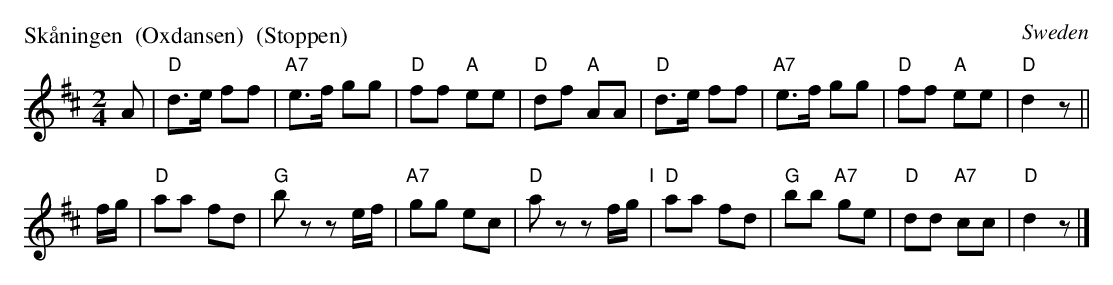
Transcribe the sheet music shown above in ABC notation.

X:1
P: Sk\aaningen  (Oxdansen)  (Stoppen)
O: Sweden
M: 2/4
L: 1/8
K: D
 A \
| "D"d>e ff | "A7"e>f gg | "D"ff "A"ee | "D"df "A"AA \
| "D"d>e ff | "A7"e>f gg | "D"ff "A"ee | "D"d2 z ||
f/g/ \
| "D"aa fd | "G"Kbz ze/f/ | "A7"gg ec | "D"Kaz zf/g/ "I"\
| "D"aa fd | "G"bb "A7"ge | "D"dd "A7"cc | "D"d2 z |]
